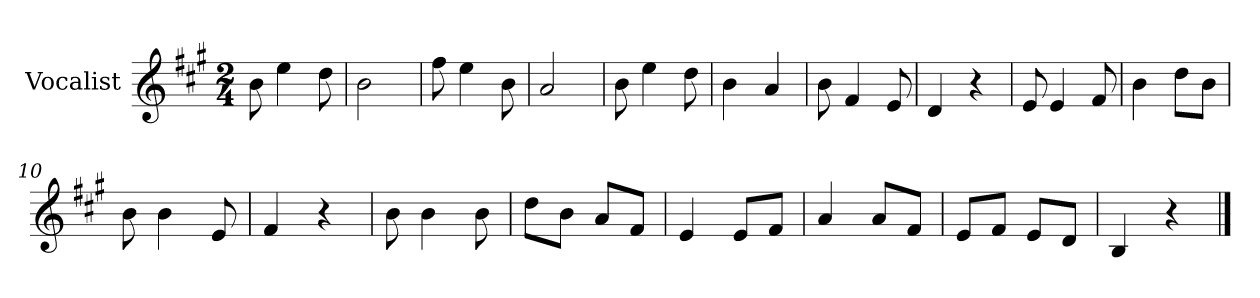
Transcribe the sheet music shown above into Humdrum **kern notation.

**kern
*part1
*staff1
*I"Vocalist
*k[f#c#g#]
*A:
*M2/4
=
8b
4ee
8dd
=1
2b
=2
8ff#
4ee
8b
=3
2a
=4
8b
4ee
8dd
=5
4b
4a
=6
8b
4f#
8e
=7
4d
4r
=8
8e
4e
8f#
=9
4b
8ddL
8bJ
=10
8b
4b
8e
=11
4f#
4r
=12
8b
4b
8b
=13
8ddL
8bJ
8aL
8f#J
=14
4e
8eL
8f#J
=15
4a
8aL
8f#J
=16
8eL
8f#J
8eL
8dJ
=17
4B
4r
==
*-
